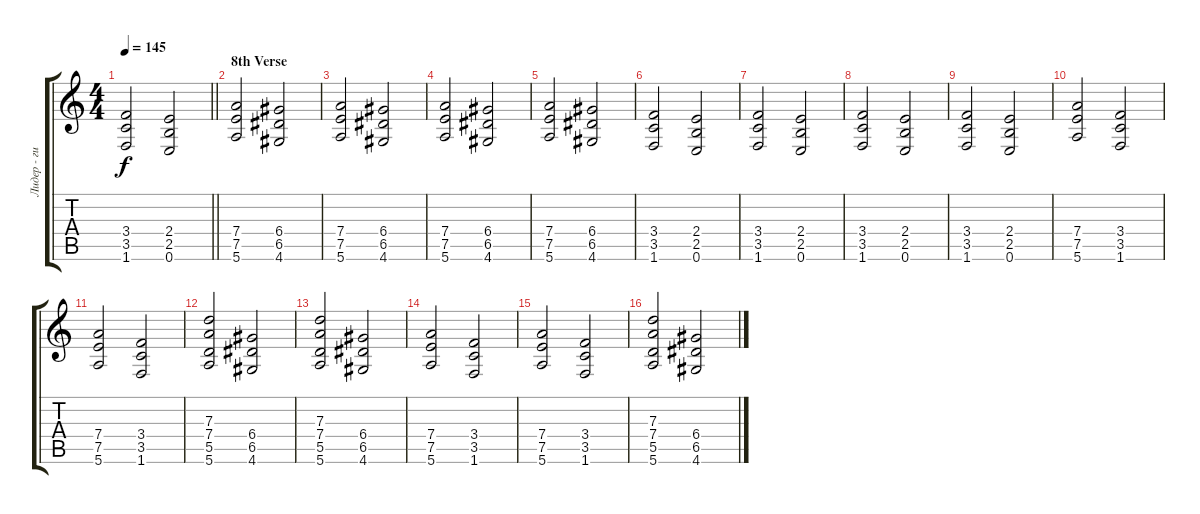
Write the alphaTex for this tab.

\track ("Лидер - гитара" "Лидер - ги") {instrument distortionguitar}
\staff {score tabs}
\tuning (E4 B3 G3 D3 A2 E2) {hide}
\ts (4 4)
\tempo 145
\clef g2
\barLineRight lightlight
\ks c
(3.4 3.5 1.6).2{dy f} (2.4 2.5 0.6).2 |
\section ("" "8th Verse")
(7.4 7.5 5.6).2 (6.4 6.5 4.6).2 |
(7.4 7.5 5.6).2 (6.4 6.5 4.6).2 |
(7.4 7.5 5.6).2 (6.4 6.5 4.6).2 |
(7.4 7.5 5.6).2 (6.4 6.5 4.6).2 |
(3.4 3.5 1.6).2 (2.4 2.5 0.6).2 |
(3.4 3.5 1.6).2 (2.4 2.5 0.6).2 |
(3.4 3.5 1.6).2 (2.4 2.5 0.6).2 |
(3.4 3.5 1.6).2 (2.4 2.5 0.6).2 |
(7.4 7.5 5.6).2 (3.4 3.5 1.6).2 |
(7.4 7.5 5.6).2 (3.4 3.5 1.6).2 |
(7.3 7.4 5.5 5.6).2 (6.4 6.5 4.6).2 |
(7.3 7.4 5.5 5.6).2 (6.4 6.5 4.6).2 |
(7.4 7.5 5.6).2 (3.4 3.5 1.6).2 |
(7.4 7.5 5.6).2 (3.4 3.5 1.6).2 |
(7.3 7.4 5.5 5.6).2 (6.4 6.5 4.6).2
